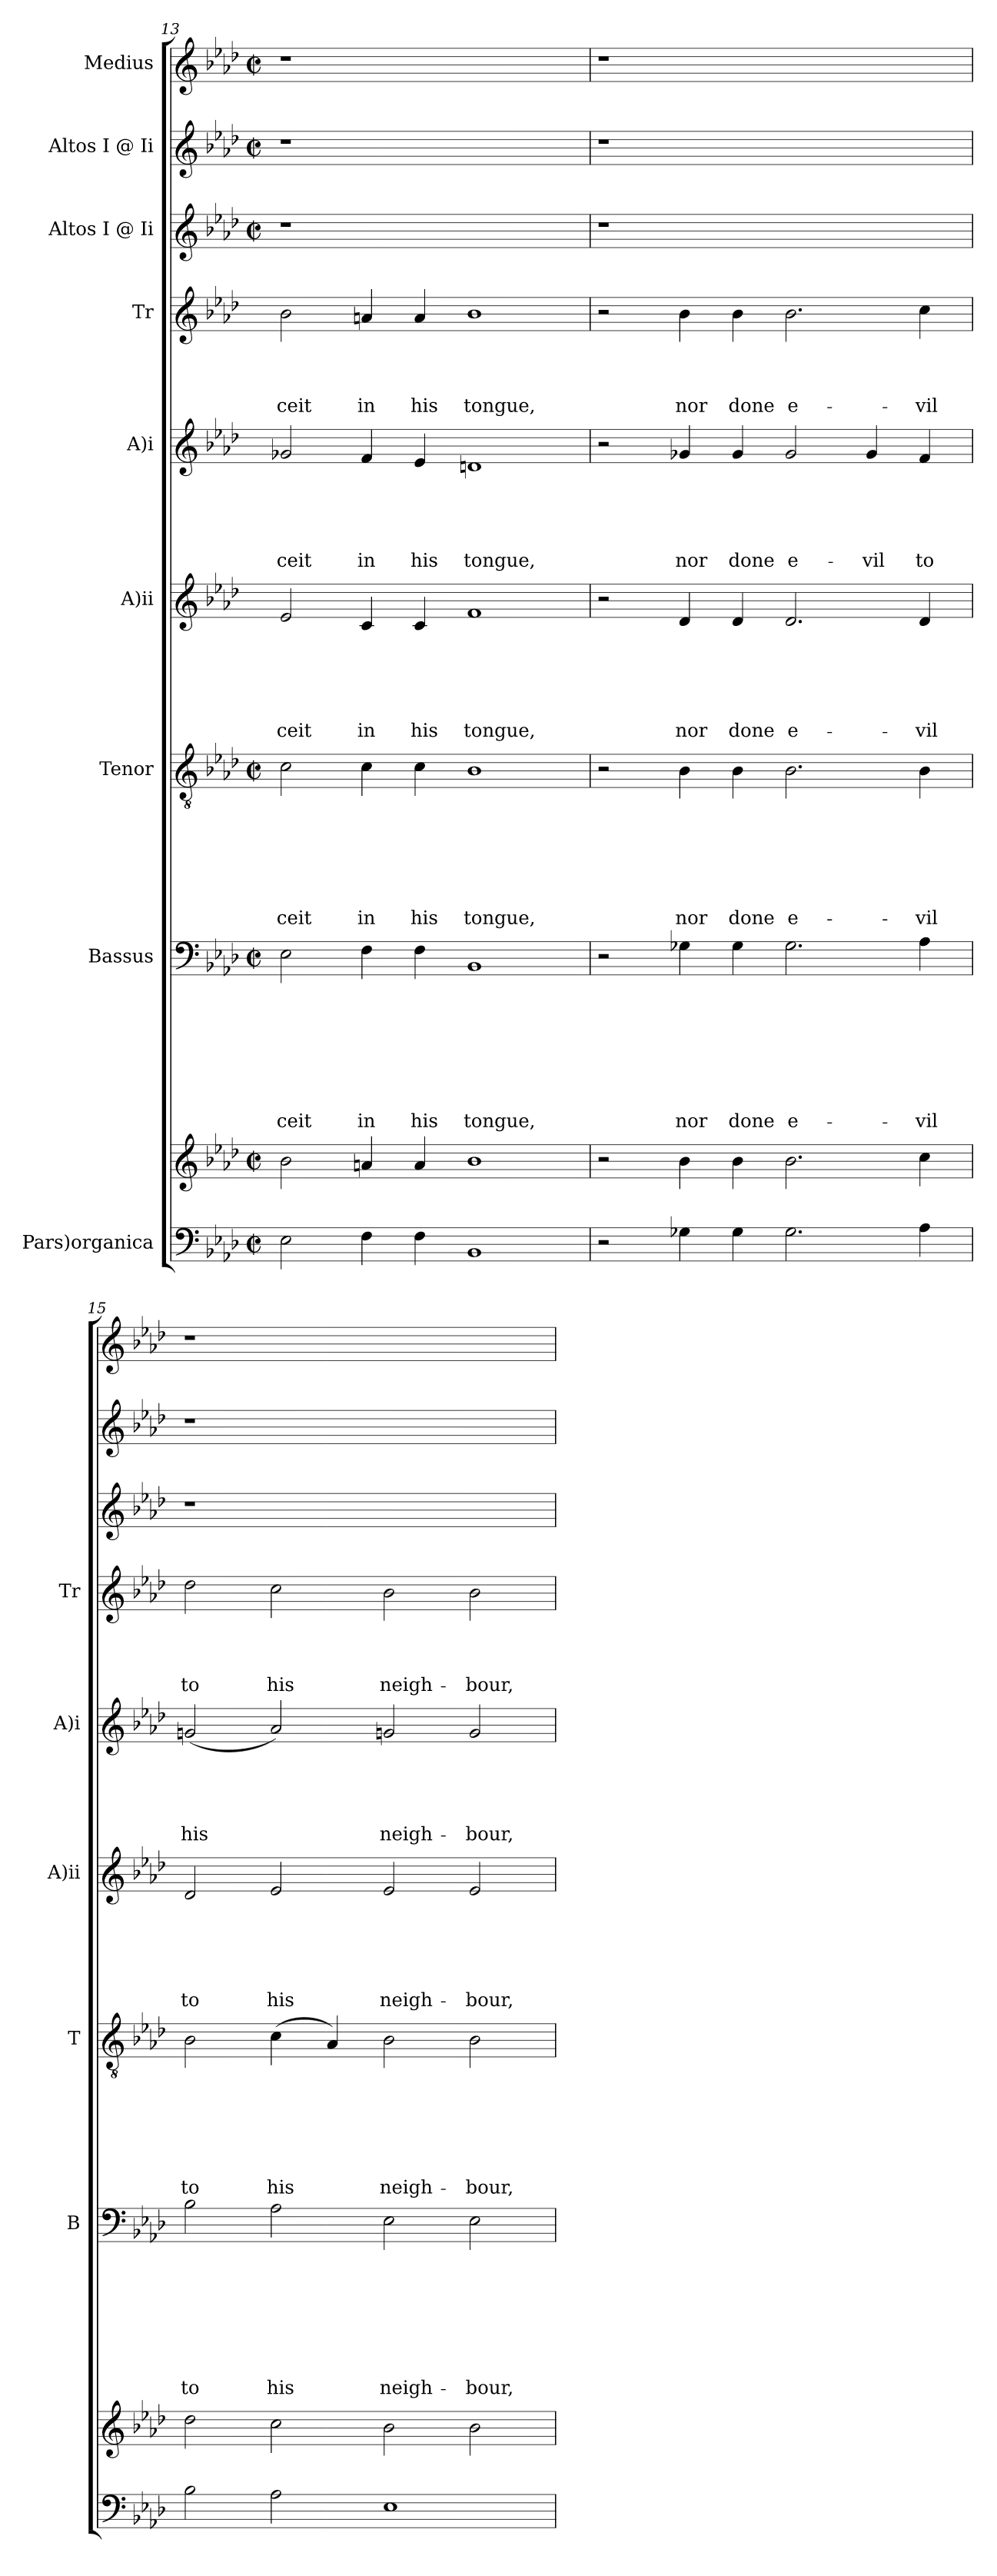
**kern	**kern	**kern	**text	**text	**text	**text	**text	**text	**text	**text	**kern	**text	**text	**text	**text	**text	**text	**text	**kern	**text	**text	**text	**text	**text	**text	**kern	**text	**text	**text	**text	**text	**kern	**text	**text	**text	**text	**kern	**kern	**kern
*part9	*part9	*part8	*part8	*part8	*part8	*part8	*part8	*part8	*part8	*part8	*part7	*part7	*part7	*part7	*part7	*part7	*part7	*part7	*part6	*part6	*part6	*part6	*part6	*part6	*part6	*part5	*part5	*part5	*part5	*part5	*part5	*part4	*part4	*part4	*part4	*part4	*part3	*part2	*part1
*staff10	*staff9	*staff8	*staff8	*staff8	*staff8	*staff8	*staff8	*staff8	*staff8	*staff8	*staff7	*staff7	*staff7	*staff7	*staff7	*staff7	*staff7	*staff7	*staff6	*staff6	*staff6	*staff6	*staff6	*staff6	*staff6	*staff5	*staff5	*staff5	*staff5	*staff5	*staff5	*staff4	*staff4	*staff4	*staff4	*staff4	*staff3	*staff2	*staff1
*I"Pars)organica	*	*I"Bassus	*	*	*	*	*	*	*	*	*I"Tenor	*	*	*	*	*	*	*	*I"A)ii	*	*	*	*	*	*	*I"A)i	*	*	*	*	*	*I"Tr	*	*	*	*	*I"Altos I @ Ii	*I"Altos I @ Ii	*I"Medius
*	*	*I'B	*	*	*	*	*	*	*	*	*I'T	*	*	*	*	*	*	*	*I'A)ii	*	*	*	*	*	*	*I'A)i	*	*	*	*	*	*I'Tr	*	*	*	*	*	*	*
*clefF4	*clefG2	*clefF4	*	*	*	*	*	*	*	*	*clefGv2	*	*	*	*	*	*	*	*clefG2	*	*	*	*	*	*	*clefG2	*	*	*	*	*	*clefG2	*	*	*	*	*clefG2	*clefG2	*clefG2
*k[b-e-a-d-]	*k[b-e-a-d-]	*k[b-e-a-d-]	*	*	*	*	*	*	*	*	*k[b-e-a-d-]	*	*	*	*	*	*	*	*k[b-e-a-d-]	*	*	*	*	*	*	*k[b-e-a-d-]	*	*	*	*	*	*k[b-e-a-d-]	*	*	*	*	*k[b-e-a-d-]	*k[b-e-a-d-]	*k[b-e-a-d-]
*A-:	*A-:	*A-:	*	*	*	*	*	*	*	*	*A-:	*	*	*	*	*	*	*	*A-:	*	*	*	*	*	*	*A-:	*	*	*	*	*	*A-:	*	*	*	*	*A-:	*A-:	*A-:
*M2/2	*M2/2	*M2/2	*	*	*	*	*	*	*	*	*M2/2	*	*	*	*	*	*	*	*	*	*	*	*	*	*	*	*	*	*	*	*	*	*	*	*	*	*M2/2	*M2/2	*M2/2
*met(c|)	*met(c|)	*met(c|)	*	*	*	*	*	*	*	*	*met(c|)	*	*	*	*	*	*	*	*	*	*	*	*	*	*	*	*	*	*	*	*	*	*	*	*	*	*met(c|)	*met(c|)	*met(c|)
=13	=13	=13	=13	=13	=13	=13	=13	=13	=13	=13	=13	=13	=13	=13	=13	=13	=13	=13	=13	=13	=13	=13	=13	=13	=13	=13	=13	=13	=13	=13	=13	=13	=13	=13	=13	=13	=13	=13	=13
!	!	!	!	!	!	!	!	!	!	!LO:LY:b	!	!	!	!	!	!	!	!LO:LY:b	!	!	!	!	!	!	!LO:LY:b	!	!	!	!	!	!LO:LY:b	!	!	!	!	!LO:LY:b	!	!	!
2E-\	2b-\	2E-\	.	.	.	.	.	.	.	-ceit	2c\	.	.	.	.	.	.	-ceit	2e-/	.	.	.	.	.	-ceit	2g-X/	.	.	.	.	-ceit	2b-\	.	.	.	-ceit	1r	1r	1r
!	!	!	!	!	!	!	!	!	!	!LO:LY:b	!	!	!	!	!	!	!	!LO:LY:b	!	!	!	!	!	!	!LO:LY:b	!	!	!	!	!	!LO:LY:b	!	!	!	!	!LO:LY:b	!	!	!
4F\	4an/	4F\	.	.	.	.	.	.	.	in	4c\	.	.	.	.	.	.	in	4c/	.	.	.	.	.	in	4f/	.	.	.	.	in	4an/	.	.	.	in	.	.	.
!	!	!	!	!	!	!	!	!	!	!LO:LY:b	!	!	!	!	!	!	!	!LO:LY:b	!	!	!	!	!	!	!LO:LY:b	!	!	!	!	!	!LO:LY:b	!	!	!	!	!LO:LY:b	!	!	!
4F\	4a/	4F\	.	.	.	.	.	.	.	his	4c\	.	.	.	.	.	.	his	4c/	.	.	.	.	.	his	4e-/	.	.	.	.	his	4a/	.	.	.	his	.	.	.
!	!	!	!	!	!	!	!	!	!	!LO:LY:b	!	!	!	!	!	!	!	!LO:LY:b	!	!	!	!	!	!	!LO:LY:b	!	!	!	!	!	!LO:LY:b	!	!	!	!	!LO:LY:b	!	!	!
1BB-	1b-	1BB-	.	.	.	.	.	.	.	tongue,	1B-	.	.	.	.	.	.	tongue,	1f	.	.	.	.	.	tongue,	1dn	.	.	.	.	tongue,	1b-	.	.	.	tongue,	1ryy	1ryy	1ryy
=14	=14	=14	=14	=14	=14	=14	=14	=14	=14	=14	=14	=14	=14	=14	=14	=14	=14	=14	=14	=14	=14	=14	=14	=14	=14	=14	=14	=14	=14	=14	=14	=14	=14	=14	=14	=14	=14	=14	=14
2r	2r	2r	.	.	.	.	.	.	.	.	2r	.	.	.	.	.	.	.	2r	.	.	.	.	.	.	2r	.	.	.	.	.	2r	.	.	.	.	1r	1r	1r
!	!	!	!	!	!	!	!	!	!	!LO:LY:b	!	!	!	!	!	!	!	!LO:LY:b	!	!	!	!	!	!	!LO:LY:b	!	!	!	!	!	!LO:LY:b	!	!	!	!	!LO:LY:b	!	!	!
4G-X\	4b-\	4G-X\	.	.	.	.	.	.	.	nor	4B-\	.	.	.	.	.	.	nor	4d-/	.	.	.	.	.	nor	4g-X/	.	.	.	.	nor	4b-\	.	.	.	nor	.	.	.
!	!	!	!	!	!	!	!	!	!	!LO:LY:b	!	!	!	!	!	!	!	!LO:LY:b	!	!	!	!	!	!	!LO:LY:b	!	!	!	!	!	!LO:LY:b	!	!	!	!	!LO:LY:b	!	!	!
4G-\	4b-\	4G-\	.	.	.	.	.	.	.	done	4B-\	.	.	.	.	.	.	done	4d-/	.	.	.	.	.	done	4g-/	.	.	.	.	done	4b-\	.	.	.	done	.	.	.
!	!	!	!	!	!	!	!	!	!	!LO:LY:b	!	!	!	!	!	!	!	!LO:LY:b	!	!	!	!	!	!	!LO:LY:b	!	!	!	!	!	!LO:LY:b	!	!	!	!	!LO:LY:b	!	!	!
2.G-\	2.b-\	2.G-\	.	.	.	.	.	.	.	e-	2.B-\	.	.	.	.	.	.	e-	2.d-/	.	.	.	.	.	e-	2g-/	.	.	.	.	e-	2.b-\	.	.	.	e-	1ryy	1ryy	1ryy
!	!	!	!	!	!	!	!	!	!	!	!	!	!	!	!	!	!	!	!	!	!	!	!	!	!	!	!	!	!	!	!LO:LY:b	!	!	!	!	!	!	!	!
.	.	.	.	.	.	.	.	.	.	.	.	.	.	.	.	.	.	.	.	.	.	.	.	.	.	4g-/	.	.	.	.	-vil	.	.	.	.	.	.	.	.
!	!	!	!	!	!	!	!	!	!	!LO:LY:b	!	!	!	!	!	!	!	!LO:LY:b	!	!	!	!	!	!	!LO:LY:b	!	!	!	!	!	!LO:LY:b	!	!	!	!	!LO:LY:b	!	!	!
4A-\	4cc\	4A-\	.	.	.	.	.	.	.	-vil	4B-\	.	.	.	.	.	.	-vil	4d-/	.	.	.	.	.	-vil	4f/	.	.	.	.	to	4cc\	.	.	.	-vil	.	.	.
!!LO:PB:g=z
=15	=15	=15	=15	=15	=15	=15	=15	=15	=15	=15	=15	=15	=15	=15	=15	=15	=15	=15	=15	=15	=15	=15	=15	=15	=15	=15	=15	=15	=15	=15	=15	=15	=15	=15	=15	=15	=15	=15	=15
!	!	!	!	!	!	!	!	!	!	!LO:LY:b	!	!	!	!	!	!	!	!LO:LY:b	!	!	!	!	!	!	!LO:LY:b	!	!	!	!	!	!LO:LY:b	!	!	!	!	!LO:LY:b	!	!	!
2B-\	2dd-\	2B-\	.	.	.	.	.	.	.	to	2B-\	.	.	.	.	.	.	to	2d-/	.	.	.	.	.	to	(<2gn/	.	.	.	.	his	2dd-\	.	.	.	to	1r	1r	1r
!	!	!	!	!	!	!	!	!	!	!LO:LY:b	!	!	!	!	!	!	!	!LO:LY:b	!	!	!	!	!	!	!LO:LY:b	!	!	!	!	!	!	!	!	!	!	!LO:LY:b	!	!	!
2A-\	2cc\	2A-\	.	.	.	.	.	.	.	his	(>4c\	.	.	.	.	.	.	his	2e-/	.	.	.	.	.	his	2a-/)	.	.	.	.	.	2cc\	.	.	.	his	.	.	.
.	.	.	.	.	.	.	.	.	.	.	4A-/)	.	.	.	.	.	.	.	.	.	.	.	.	.	.	.	.	.	.	.	.	.	.	.	.	.	.	.	.
!	!	!	!	!	!	!	!	!	!	!LO:LY:b	!	!	!	!	!	!	!	!LO:LY:b	!	!	!	!	!	!	!LO:LY:b	!	!	!	!	!	!LO:LY:b	!	!	!	!	!LO:LY:b	!	!	!
1E-	2b-\	2E-\	.	.	.	.	.	.	.	neigh-	2B-\	.	.	.	.	.	.	neigh-	2e-/	.	.	.	.	.	neigh-	2gn/	.	.	.	.	neigh-	2b-\	.	.	.	neigh-	1ryy	1ryy	1ryy
!	!	!	!	!	!	!	!	!	!	!LO:LY:b:rj	!	!	!	!	!	!	!	!LO:LY:b:rj	!	!	!	!	!	!	!LO:LY:b:rj	!	!	!	!	!	!LO:LY:b:rj	!	!	!	!	!LO:LY:b:rj	!	!	!
.	2b-\	2E-\	.	.	.	.	.	.	.	-bour,	2B-\	.	.	.	.	.	.	-bour,	2e-/	.	.	.	.	.	-bour,	2g/	.	.	.	.	-bour,	2b-\	.	.	.	-bour,	.	.	.
=	=	=	=	=	=	=	=	=	=	=	=	=	=	=	=	=	=	=	=	=	=	=	=	=	=	=	=	=	=	=	=	=	=	=	=	=	=	=	=
*-	*-	*-	*-	*-	*-	*-	*-	*-	*-	*-	*-	*-	*-	*-	*-	*-	*-	*-	*-	*-	*-	*-	*-	*-	*-	*-	*-	*-	*-	*-	*-	*-	*-	*-	*-	*-	*-	*-	*-
